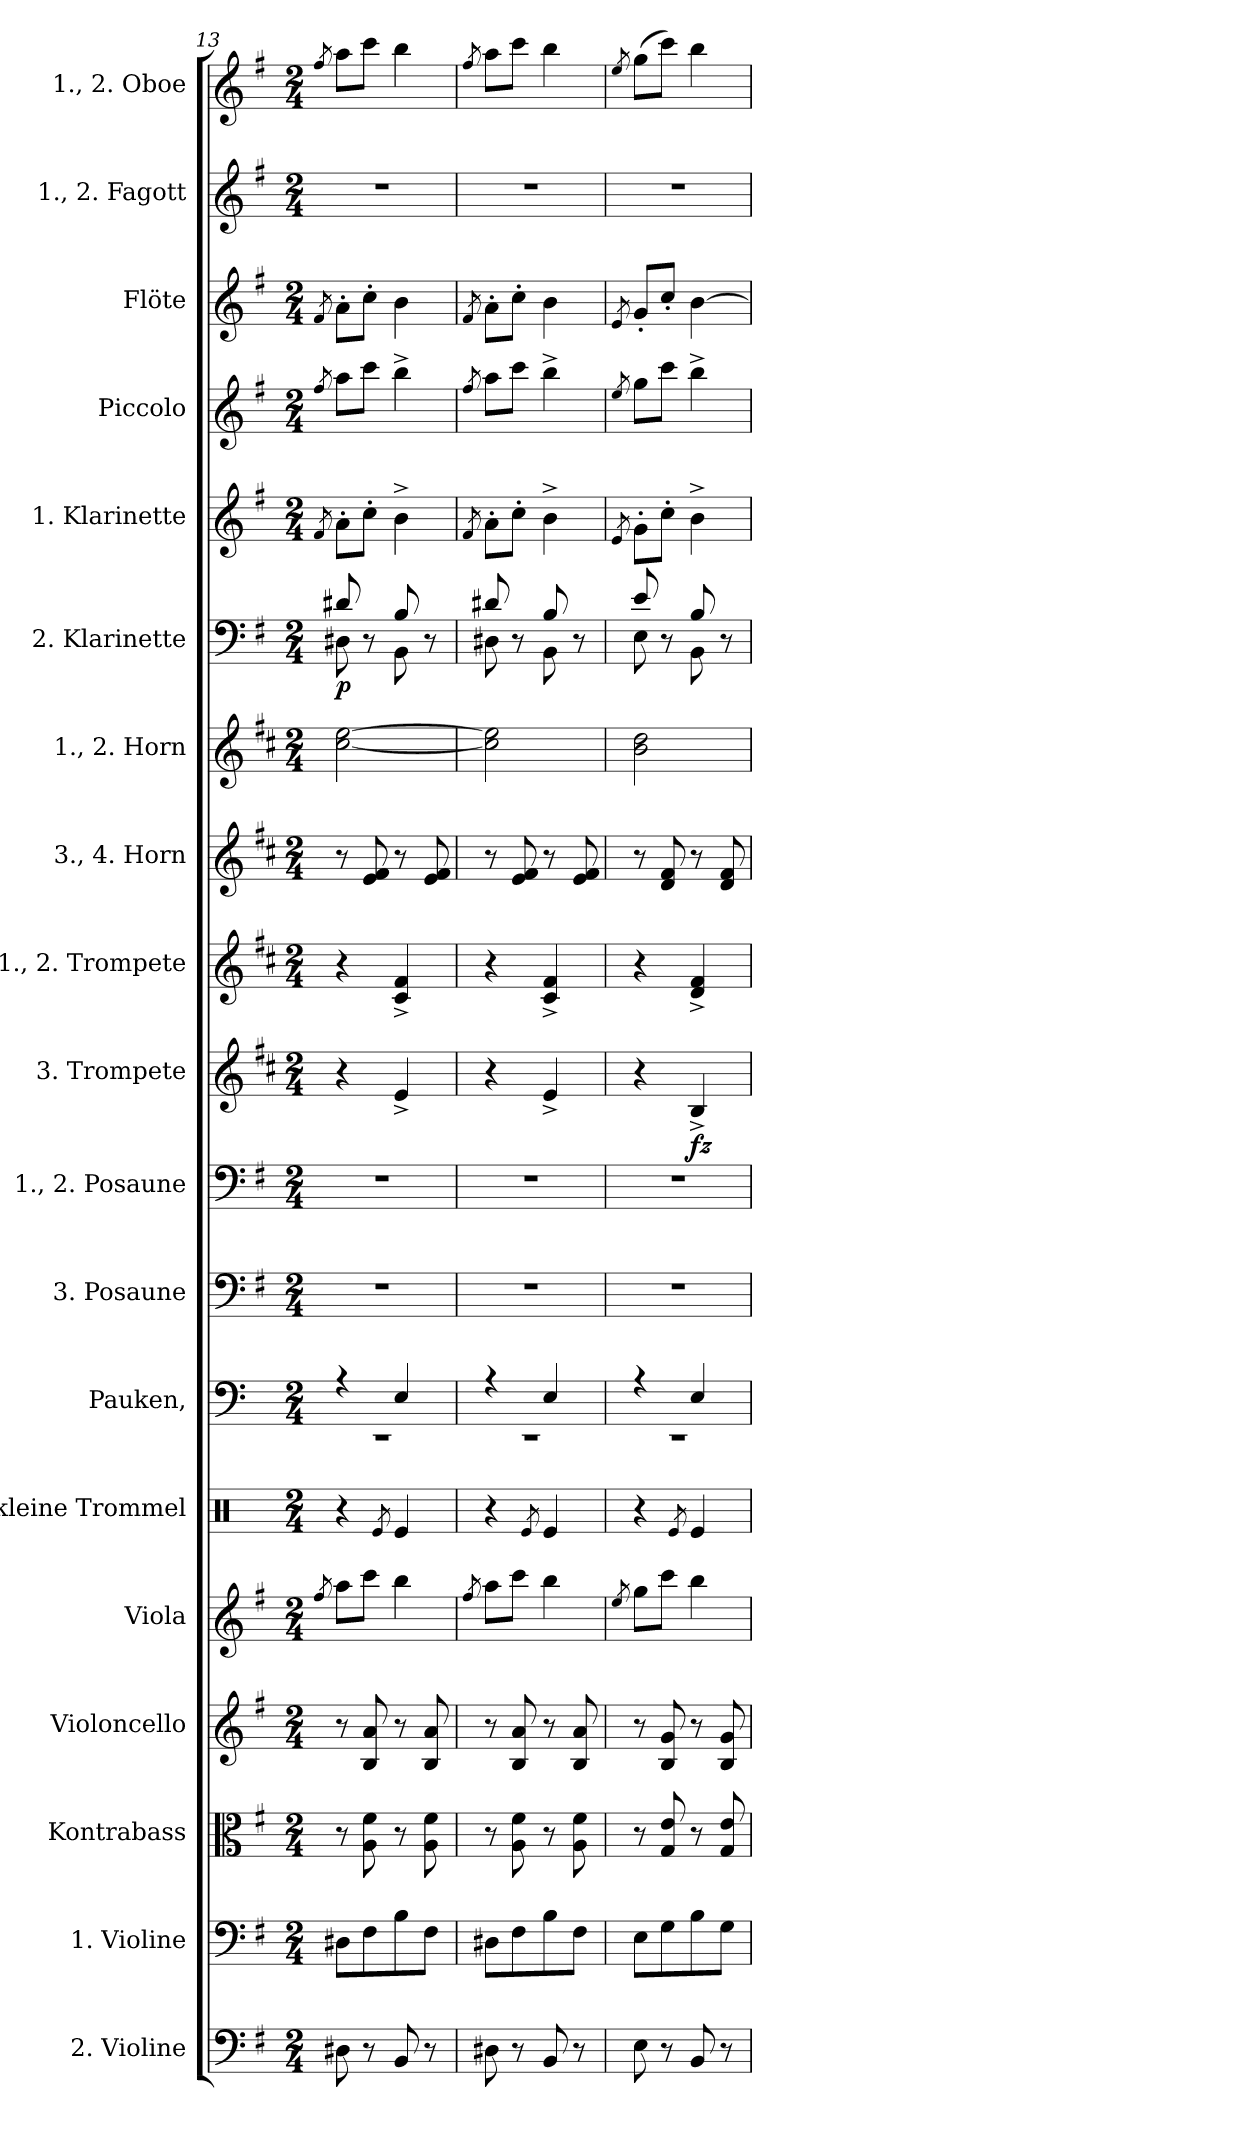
**kern	**kern	**kern	**kern	**kern	**kern	**kern	**kern	**kern	**kern	**dynam	**kern	**kern	**kern	**kern	**dynam	**kern	**kern	**kern	**kern	**kern
*part19	*part18	*part17	*part16	*part15	*part14	*part13	*part12	*part11	*part10	*part10	*part9	*part8	*part7	*part6	*part6	*part5	*part4	*part3	*part2	*part1
*staff19	*staff18	*staff17	*staff16	*staff15	*staff14	*staff13	*staff12	*staff11	*staff10	*staff10	*staff9	*staff8	*staff7	*staff6	*staff6	*staff5	*staff4	*staff3	*staff2	*staff1
*I"2. Violine	*I"1. Violine	*I"Kontrabass	*I"Violoncello	*I"Viola	*I"kleine Trommel	*I"Pauken,	*I"3. Posaune	*I"1., 2. Posaune	*I"3. Trompete	*	*I"1., 2. Trompete	*I"3., 4. Horn	*I"1., 2. Horn	*I"2. Klarinette	*	*I"1. Klarinette	*I"Piccolo	*I"Flöte	*I"1., 2. Fagott	*I"1., 2. Oboe
*I'2. Vl.	*I'1. Vl.	*I'Kb.	*I'Vc.	*I'Va.	*I'kl. Tr.	*I'Pk.,	*I'3. Pos.	*I'1., 2. Pos.	*I'3. Trp.	*	*I'1., 2. Trp.	*I'3., 4. Hr.	*I'1., 2.  Hr.	*I'2. Klar.	*	*I'1. Klar.	*I'Picc.	*I'Fl.	*I'1., 2. Fag.	*I'1., 2. Ob.
*clefF4	*clefF4	*clefC3	*clefG2	*clefG2	*clefX	*clefF4	*clefF4	*clefF4	*clefG2	*	*clefG2	*clefG2	*clefG2	*clefF4	*	*clefG2	*clefG2	*clefG2	*clefG2	*clefG2
*ITrd7c12	*	*	*	*	*	*	*	*	*ITrd-3c-5	*	*ITrd-3c-5	*ITrd4c7	*ITrd4c7	*	*	*ITrd1c2	*ITrd1c2	*	*ITrd-7c-12	*
*k[f#]	*k[f#]	*k[f#]	*k[f#]	*k[f#]	*k[]	*k[]	*k[f#]	*k[f#]	*k[f#]	*	*k[f#]	*k[f#]	*k[f#]	*k[f#]	*	*k[b-]	*k[b-]	*k[f#]	*k[f#]	*k[f#]
*M2/4	*M2/4	*M2/4	*M2/4	*M2/4	*M2/4	*M2/4	*M2/4	*M2/4	*M2/4	*	*M2/4	*M2/4	*M2/4	*M2/4	*	*M2/4	*M2/4	*M2/4	*M2/4	*M2/4
=13	=13	=13	=13	=13	=13	=13	=13	=13	=13	=13	=13	=13	=13	=13	=13	=13	=13	=13	=13	=13
.	.	.	.	8qff#/	.	.	.	.	.	.	.	.	.	.	.	8qe/	8qee/	8qf#/	.	8qff#/
*	*	*	*	*	*	*^	*	*	*	*	*	*	*	*^	*	*	*	*	*	*
!	!	!	!	!	!	!	!	!	!	!	!	!	!	!	!	!	!LO:DY:b	!	!	!	!	!
8DD#X\	8D#X\L	8r	8r	8aa\L	4r	4r	2rEE	2r	2r	4r	.	4r	8r	[2f#\ [2a\	8d#X/	8D#X\	p	8g'\L	8gg\L	8a'\L	2r	8aa\L
8r	8F#\	8A\ 8f#\	8B/ 8a/	8ccc\J	.	.	.	.	.	.	.	.	8A/ 8B/	.	8r	8ryy	.	8b-'\J	8bb-\J	8cc'\J	.	8ccc\J
.	.	.	.	.	8qRe/	.	.	.	.	.	.	.	.	.	.	.	.	.	.	.	.	.
8BBB/	8B\	8r	8r	4bb\	4Re/	4E/	.	.	.	4a^/	.	4f#^/ 4b^/	8r	.	8B/	8BB\	.	4a^\	4aa^\	4b\	.	4bb\
8r	8F#\J	8A\ 8f#\	8B/ 8a/	.	.	.	.	.	.	.	.	.	8A/ 8B/	.	8r	8ryy	.	.	.	.	.	.
=14	=14	=14	=14	=14	=14	=14	=14	=14	=14	=14	=14	=14	=14	=14	=14	=14	=14	=14	=14	=14	=14	=14
.	.	.	.	8qff#/	.	.	.	.	.	.	.	.	.	.	.	.	.	8qe/	8qee/	8qf#/	.	8qff#/
8DD#X\	8D#X\L	8r	8r	8aa\L	4r	4r	2rEE	2r	2r	4r	.	4r	8r	2f#]\ 2a]\	8d#X/	8D#X\	.	8g'\L	8gg\L	8a'\L	2r	8aa\L
8r	8F#\	8A\ 8f#\	8B/ 8a/	8ccc\J	.	.	.	.	.	.	.	.	8A/ 8B/	.	8r	8ryy	.	8b-'\J	8bb-\J	8cc'\J	.	8ccc\J
.	.	.	.	.	8qRe/	.	.	.	.	.	.	.	.	.	.	.	.	.	.	.	.	.
8BBB/	8B\	8r	8r	4bb\	4Re/	4E/	.	.	.	4a^/	.	4f#^/ 4b^/	8r	.	8B/	8BB\	.	4a^\	4aa^\	4b\	.	4bb\
8r	8F#\J	8A\ 8f#\	8B/ 8a/	.	.	.	.	.	.	.	.	.	8A/ 8B/	.	8r	8ryy	.	.	.	.	.	.
=15	=15	=15	=15	=15	=15	=15	=15	=15	=15	=15	=15	=15	=15	=15	=15	=15	=15	=15	=15	=15	=15	=15
.	.	.	.	8qee/	.	.	.	.	.	.	.	.	.	.	.	.	.	8qd/	8qdd/	8qe/	.	8qee/
8EE\	8E\L	8r	8r	8gg\L	4r	4r	2rEE	2r	2r	4r	.	4r	8r	2e\ 2g\	8e/	8E\	.	8f'\L	8ff\L	8g'/L	2r	(>8gg\L
8r	8G\	8G/ 8e/	8B/ 8g/	8ccc\J	.	.	.	.	.	.	.	.	8G/ 8B/	.	8r	8ryy	.	8b-'\J	8bb-\J	8cc'/J	.	8ccc\J)
.	.	.	.	.	8qRe/	.	.	.	.	.	.	.	.	.	.	.	.	.	.	.	.	.
!	!	!	!	!	!	!	!	!	!	!	!LO:DY:b	!	!	!	!	!	!	!	!	!	!	!
8BBB/	8B\	8r	8r	4bb\	4Re/	4E/	.	.	.	4e^/	fz	4g^/ 4b^/	8r	.	8B/	8BB\	.	4a^\	4aa^\	[4b\	.	4bb\
8r	8G\J	8G/ 8e/	8B/ 8g/	.	.	.	.	.	.	.	.	.	8G/ 8B/	.	8r	8ryy	.	.	.	.	.	.
*	*	*	*	*	*	*v	*v	*	*	*	*	*	*	*	*v	*v	*	*	*	*	*	*
=	=	=	=	=	=	=	=	=	=	=	=	=	=	=	=	=	=	=	=	=
*-	*-	*-	*-	*-	*-	*-	*-	*-	*-	*-	*-	*-	*-	*-	*-	*-	*-	*-	*-	*-
